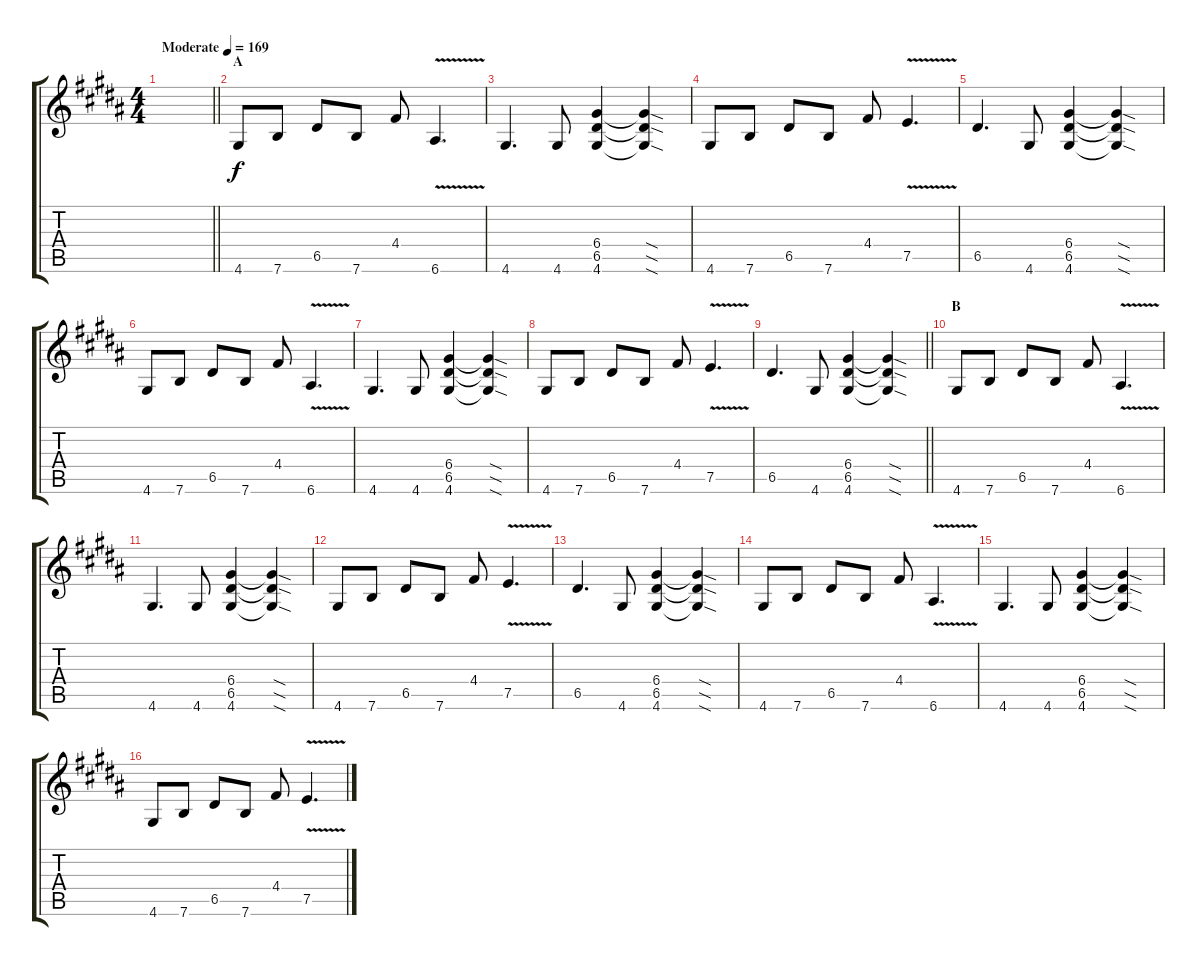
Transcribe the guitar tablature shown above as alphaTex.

\track "" {instrument distortionguitar}
\staff {score tabs}
\tuning (E4 B3 G3 D3 A2 E2) {hide}
\ts (4 4)
\tempo (169 "Moderate")
\clef g2
\barLineRight lightlight
\ks g#minor
|
\section ("" "A")
4.6.8 7.6.8 6.5.8 7.6.8 4.4.8 6.6{v}.4{d} |
4.6.4{d} 4.6.8 (6.4 6.5 4.6).4 (6.4{sod t} 6.5{sod t} 4.6{sod t}).4 |
4.6.8 7.6.8 6.5.8 7.6.8 4.4.8 7.5{v}.4{d} |
6.5.4{d} 4.6.8 (6.4 6.5 4.6).4 (6.4{sod t} 6.5{sod t} 4.6{sod t}).4 |
4.6.8 7.6.8 6.5.8 7.6.8 4.4.8 6.6{v}.4{d} |
4.6.4{d} 4.6.8 (6.4 6.5 4.6).4 (6.4{sod t} 6.5{sod t} 4.6{sod t}).4 |
4.6.8 7.6.8 6.5.8 7.6.8 4.4.8 7.5{v}.4{d} |
\barLineRight lightlight
6.5.4{d} 4.6.8 (6.4 6.5 4.6).4 (6.4{sod t} 6.5{sod t} 4.6{sod t}).4 |
\section ("" "B")
4.6.8 7.6.8 6.5.8 7.6.8 4.4.8 6.6{v}.4{d} |
4.6.4{d} 4.6.8 (6.4 6.5 4.6).4 (6.4{sod t} 6.5{sod t} 4.6{sod t}).4 |
4.6.8 7.6.8 6.5.8 7.6.8 4.4.8 7.5{v}.4{d} |
6.5.4{d} 4.6.8 (6.4 6.5 4.6).4 (6.4{sod t} 6.5{sod t} 4.6{sod t}).4 |
4.6.8 7.6.8 6.5.8 7.6.8 4.4.8 6.6{v}.4{d} |
4.6.4{d} 4.6.8 (6.4 6.5 4.6).4 (6.4{sod t} 6.5{sod t} 4.6{sod t}).4 |
4.6.8 7.6.8 6.5.8 7.6.8 4.4.8 7.5{v}.4{d}
